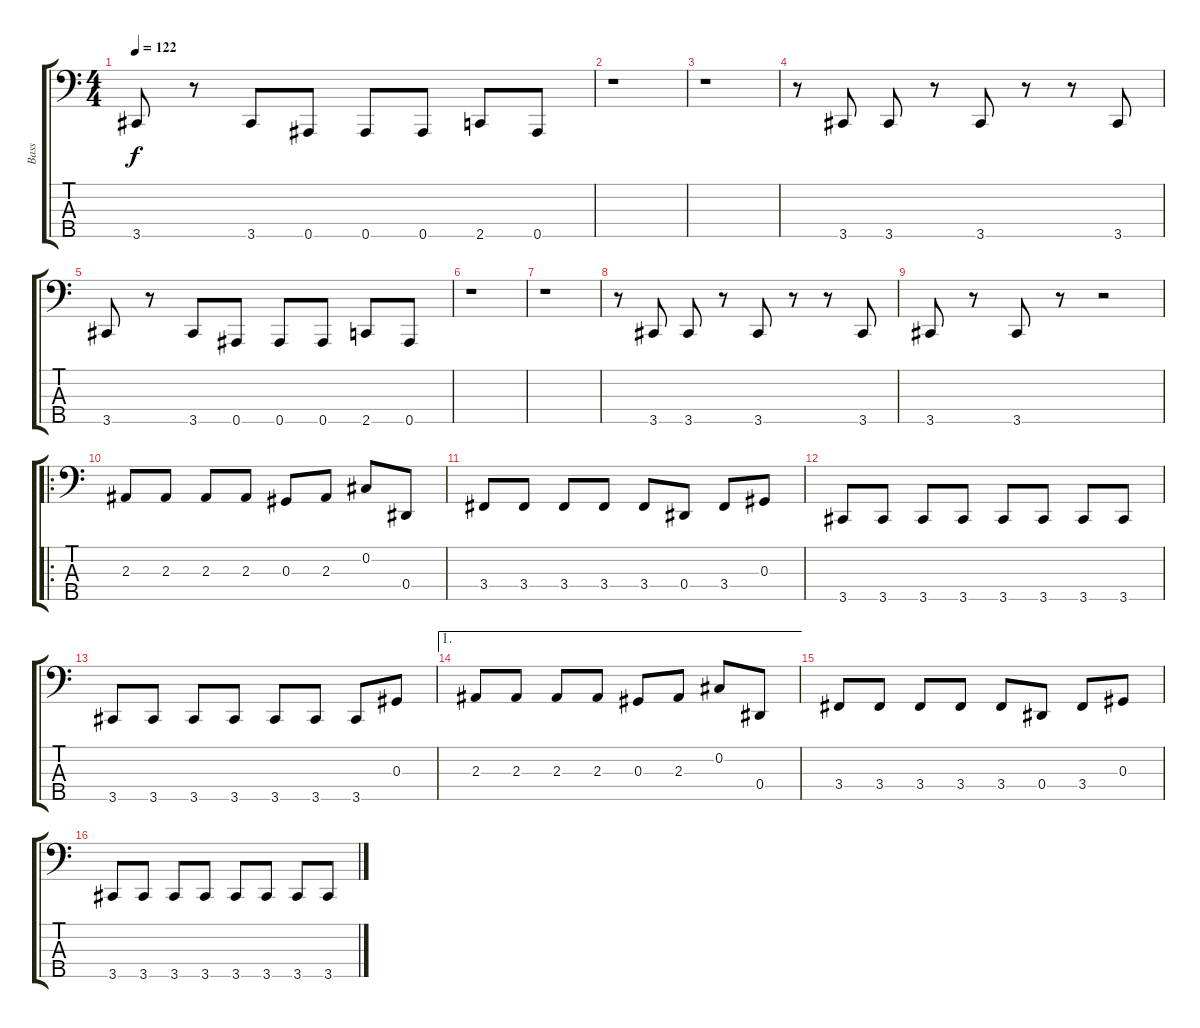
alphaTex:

\track ("Bass" "Bass") {instrument electricbassfinger}
\staff {score tabs}
\tuning (Gb2 Db2 Ab1 Eb1 Bb0) {hide}
\ts (4 4)
\tempo 122
\clef f4
\ks c
3.5.8{dy f} r.8 3.5.8 0.5.8 0.5.8 0.5.8 2.5.8 0.5.8 |
r.1 |
r.1 |
r.8 3.5.8 3.5.8 r.8 3.5.8 r.8 r.8 3.5.8 |
3.5.8 r.8 3.5.8 0.5.8 0.5.8 0.5.8 2.5.8 0.5.8 |
r.1 |
r.1 |
r.8 3.5.8 3.5.8 r.8 3.5.8 r.8 r.8 3.5.8 |
3.5.8 r.8 3.5.8 r.8 r.2 |
\ro
2.3.8 2.3.8 2.3.8 2.3.8 0.3.8 2.3.8 0.2.8 0.4.8 |
3.4.8 3.4.8 3.4.8 3.4.8 3.4.8 0.4.8 3.4.8 0.3.8 |
3.5.8 3.5.8 3.5.8 3.5.8 3.5.8 3.5.8 3.5.8 3.5.8 |
3.5.8 3.5.8 3.5.8 3.5.8 3.5.8 3.5.8 3.5.8 0.3.8 |
\ae 1
2.3.8 2.3.8 2.3.8 2.3.8 0.3.8 2.3.8 0.2.8 0.4.8 |
3.4.8 3.4.8 3.4.8 3.4.8 3.4.8 0.4.8 3.4.8 0.3.8 |
3.5.8 3.5.8 3.5.8 3.5.8 3.5.8 3.5.8 3.5.8 3.5.8
